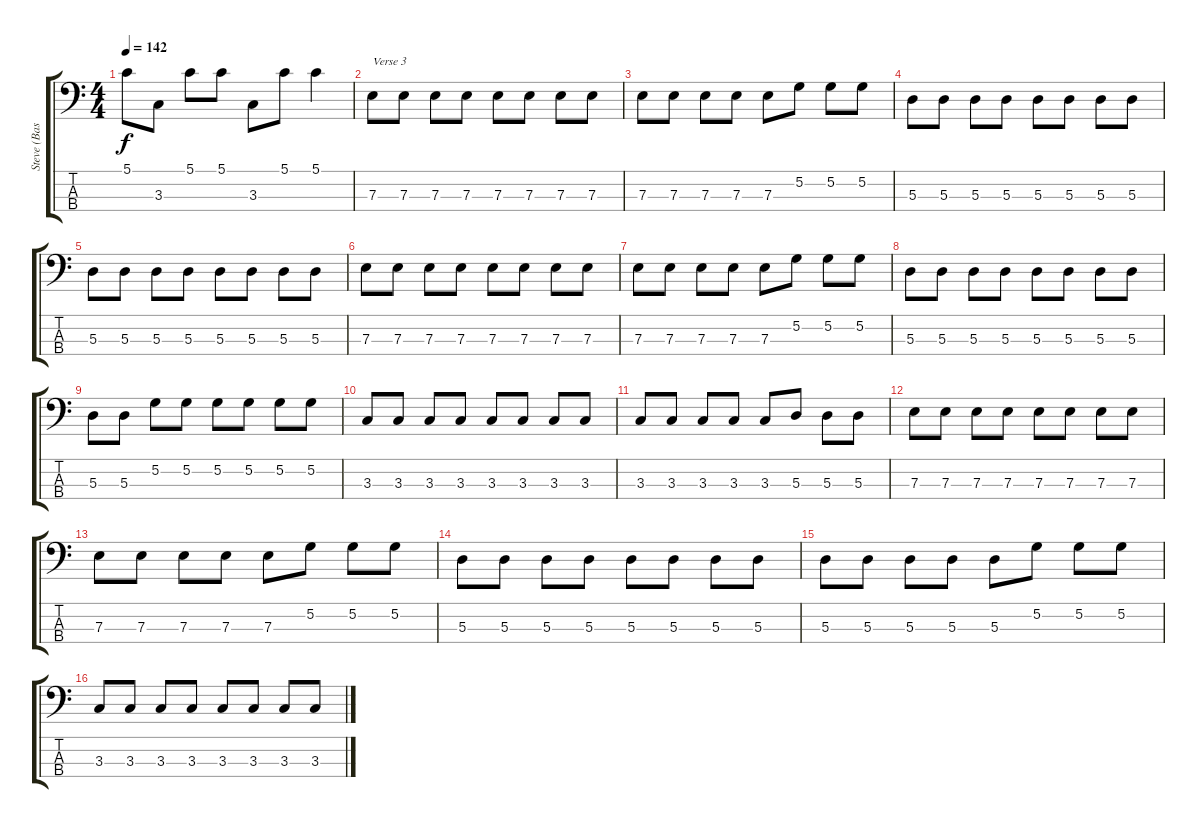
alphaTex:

\track ("Steve (Bass)" "Steve (Bas") {instrument electricbasspick}
\staff {score tabs}
\tuning (G2 D2 A1 E1) {hide}
\ts (4 4)
\tempo 142
\clef f4
\ks c
5.1.8{dy f} 3.3.8 5.1.8 5.1.8 3.3.8 5.1.8 5.1.4 |
7.3.8{txt "Verse 3"} 7.3.8 7.3.8 7.3.8 7.3.8 7.3.8 7.3.8 7.3.8 |
7.3.8 7.3.8 7.3.8 7.3.8 7.3.8 5.2.8 5.2.8 5.2.8 |
5.3.8 5.3.8 5.3.8 5.3.8 5.3.8 5.3.8 5.3.8 5.3.8 |
5.3.8 5.3.8 5.3.8 5.3.8 5.3.8 5.3.8 5.3.8 5.3.8 |
7.3.8 7.3.8 7.3.8 7.3.8 7.3.8 7.3.8 7.3.8 7.3.8 |
7.3.8 7.3.8 7.3.8 7.3.8 7.3.8 5.2.8 5.2.8 5.2.8 |
5.3.8 5.3.8 5.3.8 5.3.8 5.3.8 5.3.8 5.3.8 5.3.8 |
5.3.8 5.3.8 5.2.8 5.2.8 5.2.8 5.2.8 5.2.8 5.2.8 |
3.3.8 3.3.8 3.3.8 3.3.8 3.3.8 3.3.8 3.3.8 3.3.8 |
3.3.8 3.3.8 3.3.8 3.3.8 3.3.8 5.3.8 5.3.8 5.3.8 |
7.3.8 7.3.8 7.3.8 7.3.8 7.3.8 7.3.8 7.3.8 7.3.8 |
7.3.8 7.3.8 7.3.8 7.3.8 7.3.8 5.2.8 5.2.8 5.2.8 |
5.3.8 5.3.8 5.3.8 5.3.8 5.3.8 5.3.8 5.3.8 5.3.8 |
5.3.8 5.3.8 5.3.8 5.3.8 5.3.8 5.2.8 5.2.8 5.2.8 |
3.3.8 3.3.8 3.3.8 3.3.8 3.3.8 3.3.8 3.3.8 3.3.8
